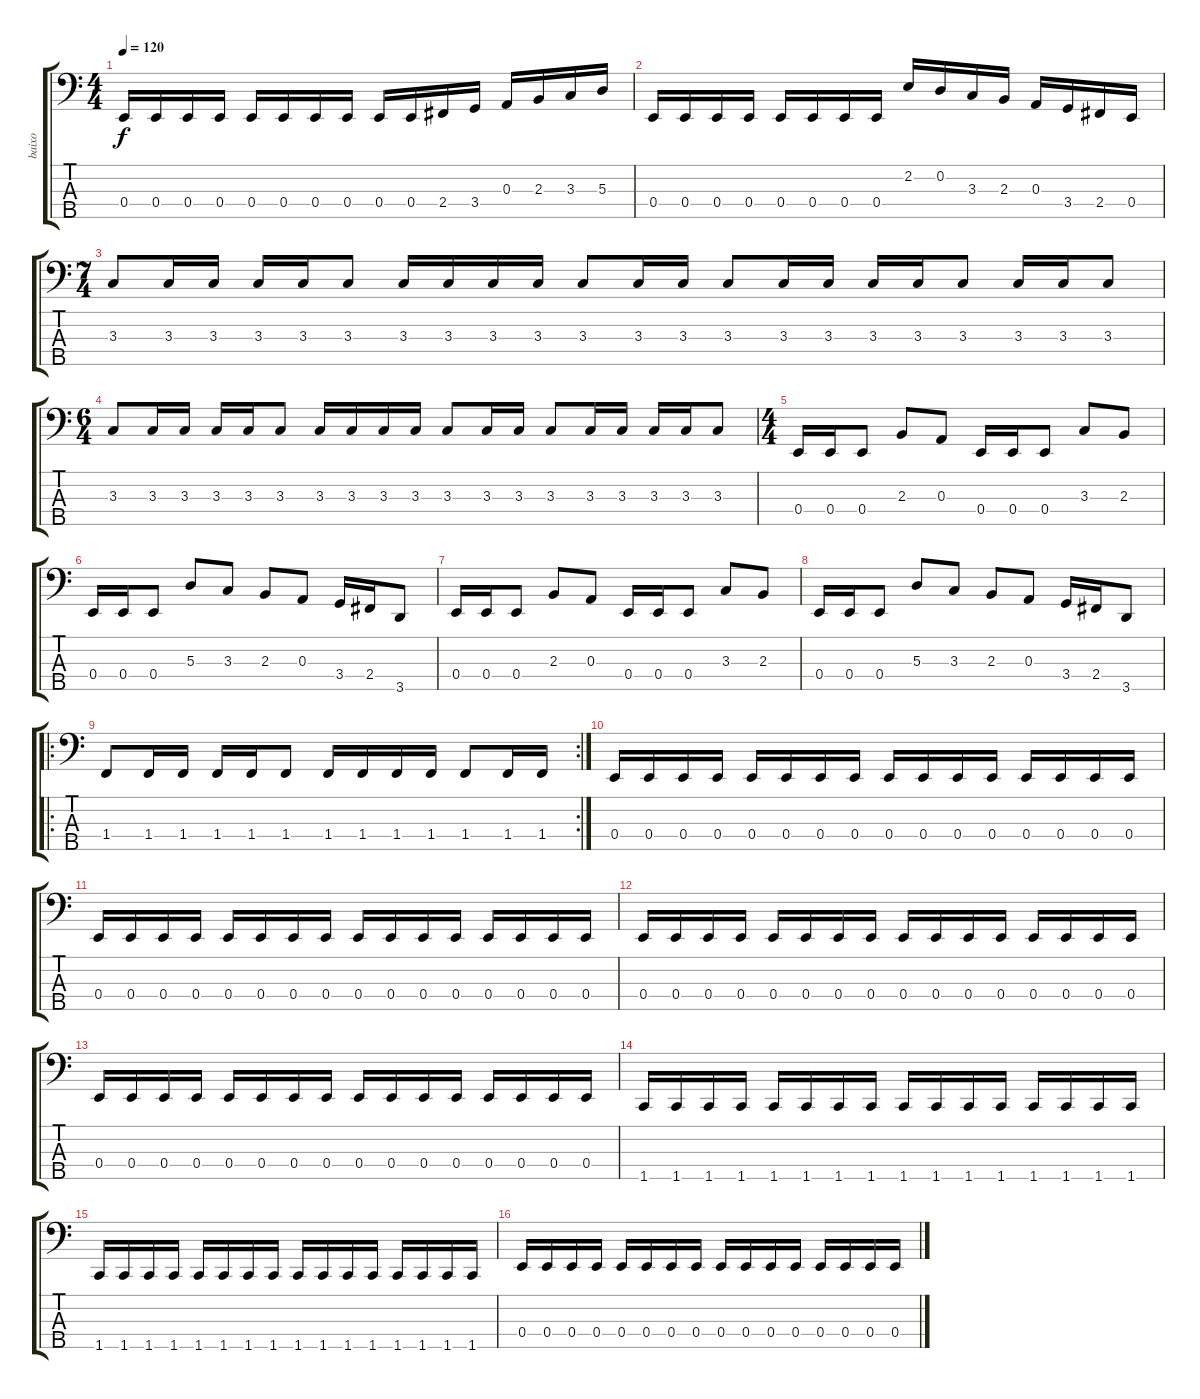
\track ("baixo" "baixo") {instrument electricbassfinger}
\staff {score tabs}
\tuning (G2 D2 A1 E1 B0) {hide}
\ts (4 4)
\tempo 120
\clef f4
\ks c
0.4.16{dy f} 0.4.16 0.4.16 0.4.16 0.4.16 0.4.16 0.4.16 0.4.16 0.4.16 0.4.16 2.4.16 3.4.16 0.3.16 2.3.16 3.3.16 5.3.16 |
0.4.16 0.4.16 0.4.16 0.4.16 0.4.16 0.4.16 0.4.16 0.4.16 2.2.16 0.2.16 3.3.16 2.3.16 0.3.16 3.4.16 2.4.16 0.4.16 |
\ts (7 4)
3.3.8 3.3.16 3.3.16 3.3.16 3.3.16 3.3.8 3.3.16 3.3.16 3.3.16 3.3.16 3.3.8 3.3.16 3.3.16 3.3.8 3.3.16 3.3.16 3.3.16 3.3.16 3.3.8 3.3.16 3.3.16 3.3.8 |
\ts (6 4)
3.3.8 3.3.16 3.3.16 3.3.16 3.3.16 3.3.8 3.3.16 3.3.16 3.3.16 3.3.16 3.3.8 3.3.16 3.3.16 3.3.8 3.3.16 3.3.16 3.3.16 3.3.16 3.3.8 |
\ts (4 4)
0.4.16 0.4.16 0.4.8 2.3.8 0.3.8 0.4.16 0.4.16 0.4.8 3.3.8 2.3.8 |
0.4.16 0.4.16 0.4.8 5.3.8 3.3.8 2.3.8 0.3.8 3.4.16 2.4.16 3.5.8 |
0.4.16 0.4.16 0.4.8 2.3.8 0.3.8 0.4.16 0.4.16 0.4.8 3.3.8 2.3.8 |
0.4.16 0.4.16 0.4.8 5.3.8 3.3.8 2.3.8 0.3.8 3.4.16 2.4.16 3.5.8 |
\ro
\rc 2
1.4.8 1.4.16 1.4.16 1.4.16 1.4.16 1.4.8 1.4.16 1.4.16 1.4.16 1.4.16 1.4.8 1.4.16 1.4.16 |
0.4.16 0.4.16 0.4.16 0.4.16 0.4.16 0.4.16 0.4.16 0.4.16 0.4.16 0.4.16 0.4.16 0.4.16 0.4.16 0.4.16 0.4.16 0.4.16 |
0.4.16 0.4.16 0.4.16 0.4.16 0.4.16 0.4.16 0.4.16 0.4.16 0.4.16 0.4.16 0.4.16 0.4.16 0.4.16 0.4.16 0.4.16 0.4.16 |
0.4.16 0.4.16 0.4.16 0.4.16 0.4.16 0.4.16 0.4.16 0.4.16 0.4.16 0.4.16 0.4.16 0.4.16 0.4.16 0.4.16 0.4.16 0.4.16 |
0.4.16 0.4.16 0.4.16 0.4.16 0.4.16 0.4.16 0.4.16 0.4.16 0.4.16 0.4.16 0.4.16 0.4.16 0.4.16 0.4.16 0.4.16 0.4.16 |
1.5.16 1.5.16 1.5.16 1.5.16 1.5.16 1.5.16 1.5.16 1.5.16 1.5.16 1.5.16 1.5.16 1.5.16 1.5.16 1.5.16 1.5.16 1.5.16 |
1.5.16 1.5.16 1.5.16 1.5.16 1.5.16 1.5.16 1.5.16 1.5.16 1.5.16 1.5.16 1.5.16 1.5.16 1.5.16 1.5.16 1.5.16 1.5.16 |
0.4.16 0.4.16 0.4.16 0.4.16 0.4.16 0.4.16 0.4.16 0.4.16 0.4.16 0.4.16 0.4.16 0.4.16 0.4.16 0.4.16 0.4.16 0.4.16
